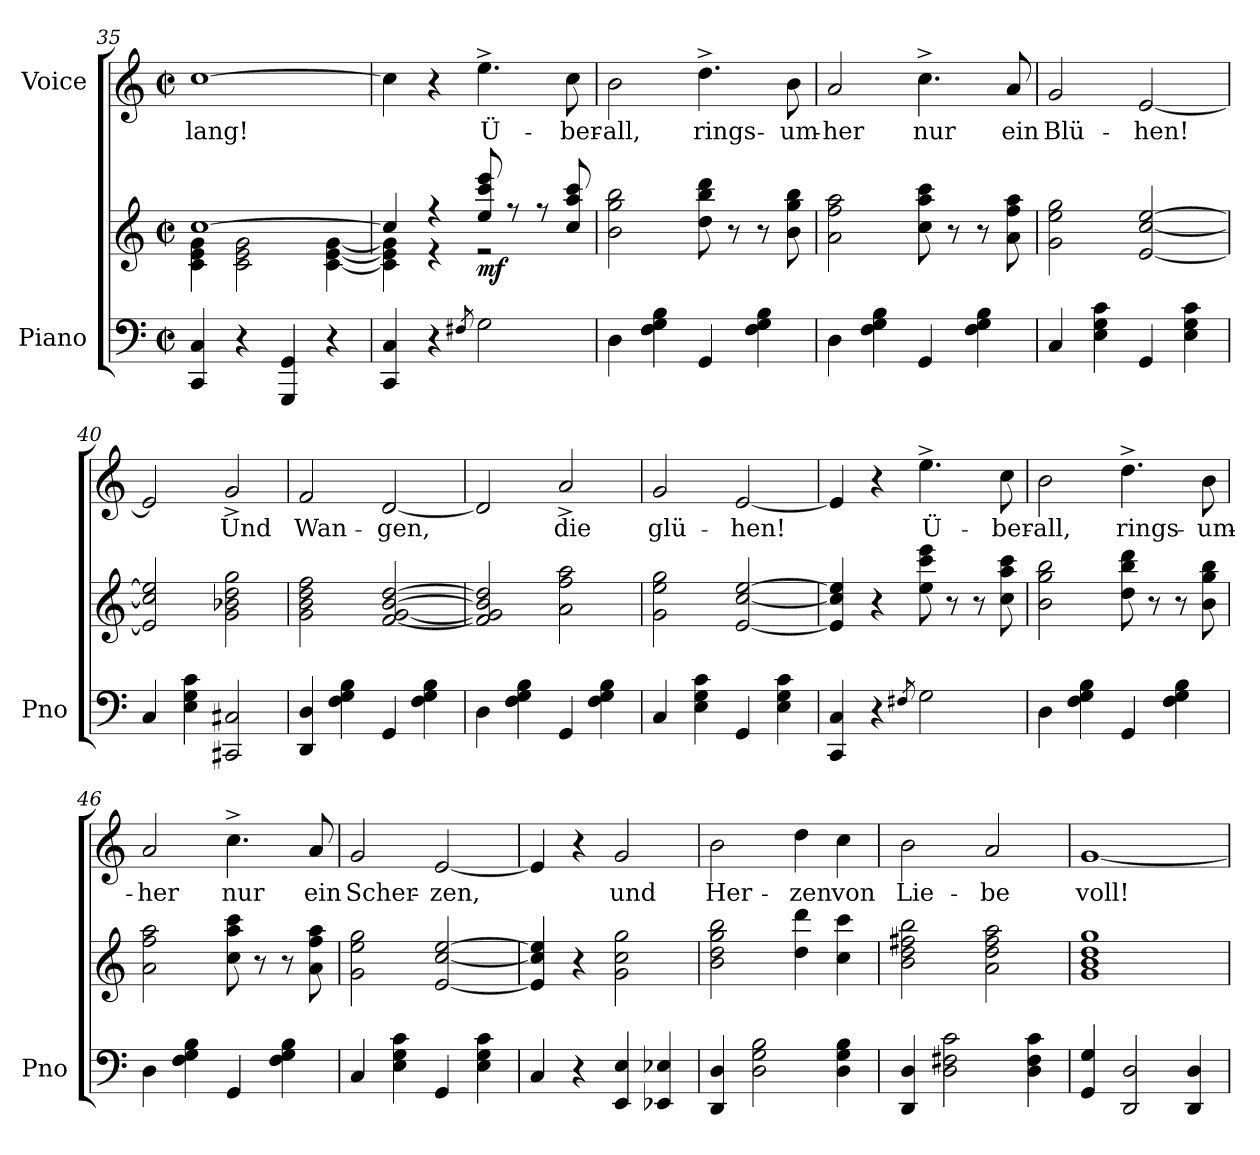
**kern	**kern	**dynam	**kern	**text
*part2	*part2	*part2	*part1	*part1
*staff3	*staff2	*staff2/3	*staff1	*staff1
*I"Piano	*	*	*I"Voice	*
*I'Pno	*	*	*	*
*clefF4	*clefG2	*	*clefG2	*
*k[]	*k[]	*	*k[]	*
*M2/2	*M2/2	*	*M2/2	*
*met(c|)	*met(c|)	*	*met(c|)	*
=35	=35	=35	=35	=35
*	*^	*	*	*
!	!	!	!	!	!LO:LY:b
4CC/ 4C/	[1cc	4c\ 4e\ 4g\	.	[1cc	-lang!
4r	.	2c\ 2e\ 2g\	.	.	.
4GGG/ 4GG/	.	.	.	.	.
4r	.	[4c\ [4e\ [4g\	.	.	.
=36	=36	=36	=36	=36	=36
4CC/ 4C/	4cc/]	4c\] 4e\] 4g\]	.	4cc\]	.
4r	4r	4r	.	4r	.
8qF#X/	.	.	.	.	.
!	!	!	!LO:DY:b	!	!LO:LY:b
2G\	8ee/ 8ccc/ 8eee/	2r	mf	4.ee^\	Ü-
.	8r	.	.	.	.
.	8r	.	.	.	.
!	!	!	!	!	!LO:LY:b
.	8cc/ 8aa/ 8ccc/	.	.	8cc\	-ber-
*	*v	*v	*	*	*
=37	=37	=37	=37	=37
!	!	!	!	!LO:LY:b
4D\	2b\ 2gg\ 2bb\	.	2b\	-all,
4F\ 4G\ 4B\	.	.	.	.
!	!	!	!	!LO:LY:b
4GG/	8dd\ 8bb\ 8ddd\	.	4.dd^\	rings-
.	8r	.	.	.
4F\ 4G\ 4B\	8r	.	.	.
!	!	!	!	!LO:LY:b
.	8b\ 8gg\ 8bb\	.	8b\	-um-
=38	=38	=38	=38	=38
!	!	!	!	!LO:LY:b
4D\	2a\ 2ff\ 2aa\	.	2a/	-her
4F\ 4G\ 4B\	.	.	.	.
!	!	!	!	!LO:LY:b
4GG/	8cc\ 8aa\ 8ccc\	.	4.cc^\	nur
.	8r	.	.	.
4F\ 4G\ 4B\	8r	.	.	.
!	!	!	!	!LO:LY:b
.	8a\ 8ff\ 8aa\	.	8a/	ein
=39	=39	=39	=39	=39
!	!	!	!	!LO:LY:b
4C/	2g\ 2ee\ 2gg\	.	2g/	Blü-
4E\ 4G\ 4c\	.	.	.	.
!	!	!	!	!LO:LY:b
4GG/	[2e/ [2cc/ [2ee/	.	[2e/	-hen!
4E\ 4G\ 4c\	.	.	.	.
=40	=40	=40	=40	=40
4C/	2e/] 2cc/] 2ee/]	.	2e/]	.
4E\ 4G\ 4c\	.	.	.	.
!	!	!	!	!LO:LY:b
2CC#X/ 2C#X/	2g\ 2b-X\ 2dd\ 2gg\	.	2g^/	Und
=41	=41	=41	=41	=41
!	!	!	!	!LO:LY:b
4DD/ 4D/	2g\ 2b\ 2dd\ 2ff\	.	2f/	Wan-
4F\ 4G\ 4B\	.	.	.	.
!	!	!	!	!LO:LY:b
4GG/	[2f/ [2g/ [2b/ [2dd/	.	[2d/	-gen,
4F\ 4G\ 4B\	.	.	.	.
=42	=42	=42	=42	=42
4D\	2f/] 2g/] 2b/] 2dd/]	.	2d/]	.
4F\ 4G\ 4B\	.	.	.	.
!	!	!	!	!LO:LY:b
4GG/	2a\ 2ff\ 2aa\	.	2a^/	die
4F\ 4G\ 4B\	.	.	.	.
=43	=43	=43	=43	=43
!	!	!	!	!LO:LY:b
4C/	2g\ 2ee\ 2gg\	.	2g/	glü-
4E\ 4G\ 4c\	.	.	.	.
!	!	!	!	!LO:LY:b
4GG/	[2e/ [2cc/ [2ee/	.	[2e/	-hen!
4E\ 4G\ 4c\	.	.	.	.
=44	=44	=44	=44	=44
4CC/ 4C/	4e/] 4cc/] 4ee/]	.	4e/]	.
4r	4r	.	4r	.
8qF#X/	.	.	.	.
!	!	!	!	!LO:LY:b
2G\	8ee\ 8ccc\ 8eee\	.	4.ee^\	Ü-
.	8r	.	.	.
.	8r	.	.	.
!	!	!	!	!LO:LY:b
.	8cc\ 8aa\ 8ccc\	.	8cc\	-ber-
=45	=45	=45	=45	=45
!	!	!	!	!LO:LY:b
4D\	2b\ 2gg\ 2bb\	.	2b\	-all,
4F\ 4G\ 4B\	.	.	.	.
!	!	!	!	!LO:LY:b
4GG/	8dd\ 8bb\ 8ddd\	.	4.dd^\	rings-
.	8r	.	.	.
4F\ 4G\ 4B\	8r	.	.	.
!	!	!	!	!LO:LY:b
.	8b\ 8gg\ 8bb\	.	8b\	-um-
=46	=46	=46	=46	=46
!	!	!	!	!LO:LY:b
4D\	2a\ 2ff\ 2aa\	.	2a/	-her
4F\ 4G\ 4B\	.	.	.	.
!	!	!	!	!LO:LY:b
4GG/	8cc\ 8aa\ 8ccc\	.	4.cc^\	nur
.	8r	.	.	.
4F\ 4G\ 4B\	8r	.	.	.
!	!	!	!	!LO:LY:b
.	8a\ 8ff\ 8aa\	.	8a/	ein
=47	=47	=47	=47	=47
!	!	!	!	!LO:LY:b
4C/	2g\ 2ee\ 2gg\	.	2g/	Scher-
4E\ 4G\ 4c\	.	.	.	.
!	!	!	!	!LO:LY:b
4GG/	[2e/ [2cc/ [2ee/	.	[2e/	-zen,
4E\ 4G\ 4c\	.	.	.	.
=48	=48	=48	=48	=48
4C/	4e/] 4cc/] 4ee/]	.	4e/]	.
4r	4r	.	4r	.
!	!	!	!	!LO:LY:b
4EE/ 4E/	2g\ 2cc\ 2gg\	.	2g/	und
4EE-X/ 4E-X/	.	.	.	.
=49	=49	=49	=49	=49
!	!	!	!	!LO:LY:b
4DD/ 4D/	2b\ 2dd\ 2gg\ 2bb\	.	2b\	Her-
2D\ 2G\ 2B\	.	.	.	.
!	!	!	!	!LO:LY:b
.	4dd\ 4ddd\	.	4dd\	-zen
!	!	!	!	!LO:LY:b
4D\ 4G\ 4B\	4cc\ 4ccc\	.	4cc\	von
=50	=50	=50	=50	=50
!	!	!	!	!LO:LY:b
4DD/ 4D/	2b\ 2dd\ 2ff#X\ 2bb\	.	2b\	Lie-
2D\ 2F#X\ 2c\	.	.	.	.
!	!	!	!	!LO:LY:b
.	2a\ 2dd\ 2ff#\ 2aa\	.	2a/	-be
4D\ 4F#\ 4c\	.	.	.	.
=51	=51	=51	=51	=51
!	!	!	!	!LO:LY:b
4GG/ 4G/	1g 1b 1dd 1gg	.	[1g	voll!
2DD/ 2D/	.	.	.	.
4DD/ 4D/	.	.	.	.
=	=	=	=	=
*-	*-	*-	*-	*-
